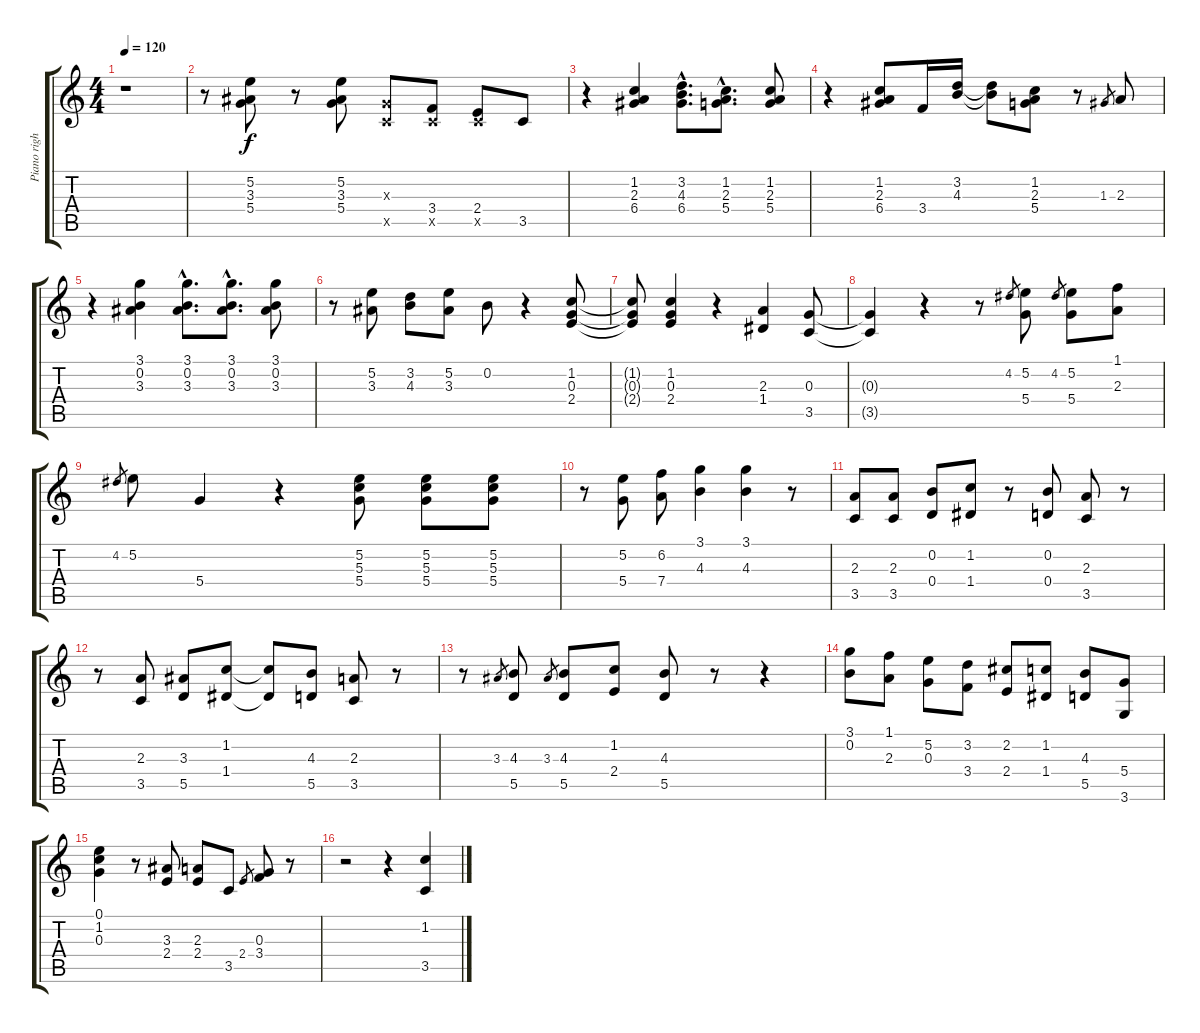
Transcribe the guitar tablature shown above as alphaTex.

\track ("Piano right hand" "Piano righ") {instrument honkytonkpiano}
\staff {score tabs}
\tuning (E5 B4 G4 D4 A3 E3) {hide}
\ts (4 4)
\tempo 120
\clef g2
\ks c
r.1{dy f} |
r.8 (5.2 3.3 5.4).8 r.8 (5.2 3.3 5.4).8 (0.3{x} 3.5{x}).8 (3.4 3.5{x}).8 (2.4 3.5{x}).8 3.5.8 |
r.4 (1.2 2.3 6.4).4 (3.2{hac} 4.3{hac} 6.4{hac}).8{d} (1.2{hac} 2.3{hac} 5.4{hac}).8{d} (1.2 2.3 5.4).8 |
r.4 (1.2 2.3 6.4).8 3.4.16 (3.2 4.3).16 (3.2{t} 4.3{t}).8 (1.2 2.3 5.4).8 r.8 1.3.8{gr} 2.3.8 |
r.4 (3.1 0.2 3.3).4 (3.1{hac} 0.2{hac} 3.3{hac}).8{d} (3.1{hac} 0.2{hac} 3.3{hac}).8{d} (3.1 0.2 3.3).8 |
r.8 (5.2 3.3).8 (3.2 4.3).8 (5.2 3.3).8 0.2.8 r.4 (1.2 0.3 2.4).8 |
(1.2{t} 0.3{t} 2.4{t}).8 (1.2 0.3 2.4).4 r.4 (2.3 1.4).4 (0.3 3.5).8 |
(0.3{t} 3.5{t}).4 r.4 r.8 4.2.8{gr} (5.2 5.4).8 4.2.8{gr} (5.2 5.4).8 (1.1 2.3).8 |
4.2.8{gr} 5.2.8 5.4.4 r.4 (5.2 5.3 5.4).8 (5.2 5.3 5.4).8 (5.2 5.3 5.4).8 |
r.8 (5.2 5.4).8 (6.2 7.4).8 (3.1 4.3).4 (3.1 4.3).4 r.8 |
(2.3 3.5).8 (2.3 3.5).8 (0.2 0.4).8 (1.2 1.4).8 r.8 (0.2 0.4).8 (2.3 3.5).8 r.8 |
r.8 (2.3 3.5).8 (3.3 5.5).8 (1.2 1.4).8 (1.2{t} 1.4{t}).8 (4.3 5.5).8 (2.3 3.5).8 r.8 |
r.8 3.3.8{gr} (4.3 5.5).8 3.3.8{gr} (4.3 5.5).8 (1.2 2.4).8 (4.3 5.5).8 r.8 r.4 |
(3.1 0.2).8 (1.1 2.3).8 (5.2 0.3).8 (3.2 3.4).8 (2.2 2.4).8 (1.2 1.4).8 (4.3 5.5).8 (5.4 3.6).8 |
(0.1 1.2 0.3).4 r.8 (3.3 2.4).8 (2.3 2.4).8 3.5.8 2.4.8{gr} (0.3 3.4).8 r.8 |
r.2 r.4 (1.2 3.5).4
